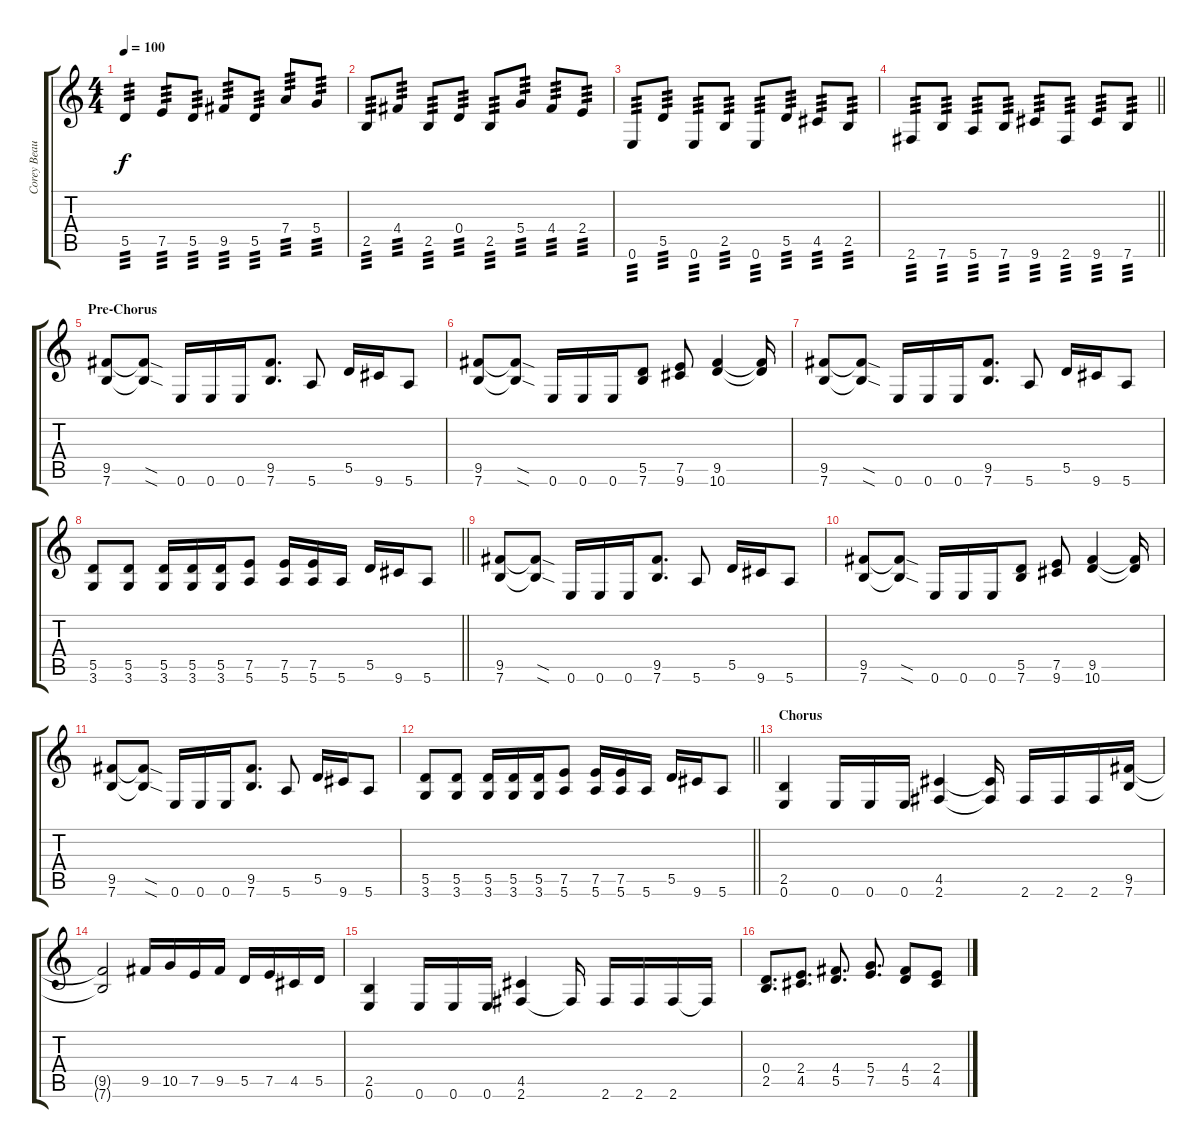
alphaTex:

\track ("Corey Beaulieu" "Corey Beau") {instrument overdrivenguitar}
\staff {score tabs}
\tuning (E4 B3 G3 D3 A2 E2) {hide}
\ts (4 4)
\tempo 100
\clef g2
\ks c
5.5.4{tp 3 dy f} 7.5.8{tp 3} 5.5.8{tp 3} 9.5.8{tp 3} 5.5.8{tp 3} 7.4.8{tp 3} 5.4.8{tp 3} |
2.5.8{tp 3} 4.4.8{tp 3} 2.5.8{tp 3} 0.4.8{tp 3} 2.5.8{tp 3} 5.4.8{tp 3} 4.4.8{tp 3} 2.4.8{tp 3} |
0.6.8{tp 3} 5.5.8{tp 3} 0.6.8{tp 3} 2.5.8{tp 3} 0.6.8{tp 3} 5.5.8{tp 3} 4.5.8{tp 3} 2.5.8{tp 3} |
\barLineRight lightlight
2.6.8{tp 3} 7.6.8{tp 3} 5.6.8{tp 3} 7.6.8{tp 3} 9.6.8{tp 3} 2.6.8{tp 3} 9.6.8{tp 3} 7.6.8{tp 3} |
\section ("" "Pre-Chorus")
(9.5 7.6).8 (9.5{sod t} 7.6{sod t}).8 0.6.16 0.6.16 0.6.16 (9.5 7.6).8{d} 5.6.8 5.5.16 9.6.16 5.6.8 |
(9.5 7.6).8 (9.5{sod t} 7.6{sod t}).8 0.6.16 0.6.16 0.6.16 (5.5 7.6).8 (7.5 9.6).8 (9.5 10.6).4 (9.5{t} 10.6{t}).16 |
(9.5 7.6).8 (9.5{sod t} 7.6{sod t}).8 0.6.16 0.6.16 0.6.16 (9.5 7.6).8{d} 5.6.8 5.5.16 9.6.16 5.6.8 |
\barLineRight lightlight
(5.5 3.6).8 (5.5 3.6).8 (5.5 3.6).16 (5.5 3.6).16 (5.5 3.6).16 (7.5 5.6).8 (7.5 5.6).16 (7.5 5.6).16 5.6.16 5.5.16 9.6.16 5.6.8 |
(9.5 7.6).8 (9.5{sod t} 7.6{sod t}).8 0.6.16 0.6.16 0.6.16 (9.5 7.6).8{d} 5.6.8 5.5.16 9.6.16 5.6.8 |
(9.5 7.6).8 (9.5{sod t} 7.6{sod t}).8 0.6.16 0.6.16 0.6.16 (5.5 7.6).8 (7.5 9.6).8 (9.5 10.6).4 (9.5{t} 10.6{t}).16 |
(9.5 7.6).8 (9.5{sod t} 7.6{sod t}).8 0.6.16 0.6.16 0.6.16 (9.5 7.6).8{d} 5.6.8 5.5.16 9.6.16 5.6.8 |
\barLineRight lightlight
(5.5 3.6).8 (5.5 3.6).8 (5.5 3.6).16 (5.5 3.6).16 (5.5 3.6).16 (7.5 5.6).8 (7.5 5.6).16 (7.5 5.6).16 5.6.16 5.5.16 9.6.16 5.6.8 |
\section ("" "Chorus")
(2.5 0.6).4 0.6.16 0.6.16 0.6.16 (4.5 2.6).4 (4.5{t} 2.6{t}).16 2.6.16 2.6.16 2.6.16 (9.5 7.6).16 |
(9.5{t} 7.6{t}).2 9.5.16 10.5.16 7.5.16 9.5.16 5.5.16 7.5.16 4.5.16 5.5.16 |
(2.5 0.6).4 0.6.16 0.6.16 0.6.16 (4.5 2.6).4 2.6{t}.16 2.6.16 2.6.16 2.6.16 2.6{t}.16 |
(0.4 2.5).8{d} (2.4 4.5).8{d} (4.4 5.5).8{d} (5.4 7.5).8{d} (4.4 5.5).8 (2.4 4.5).8
